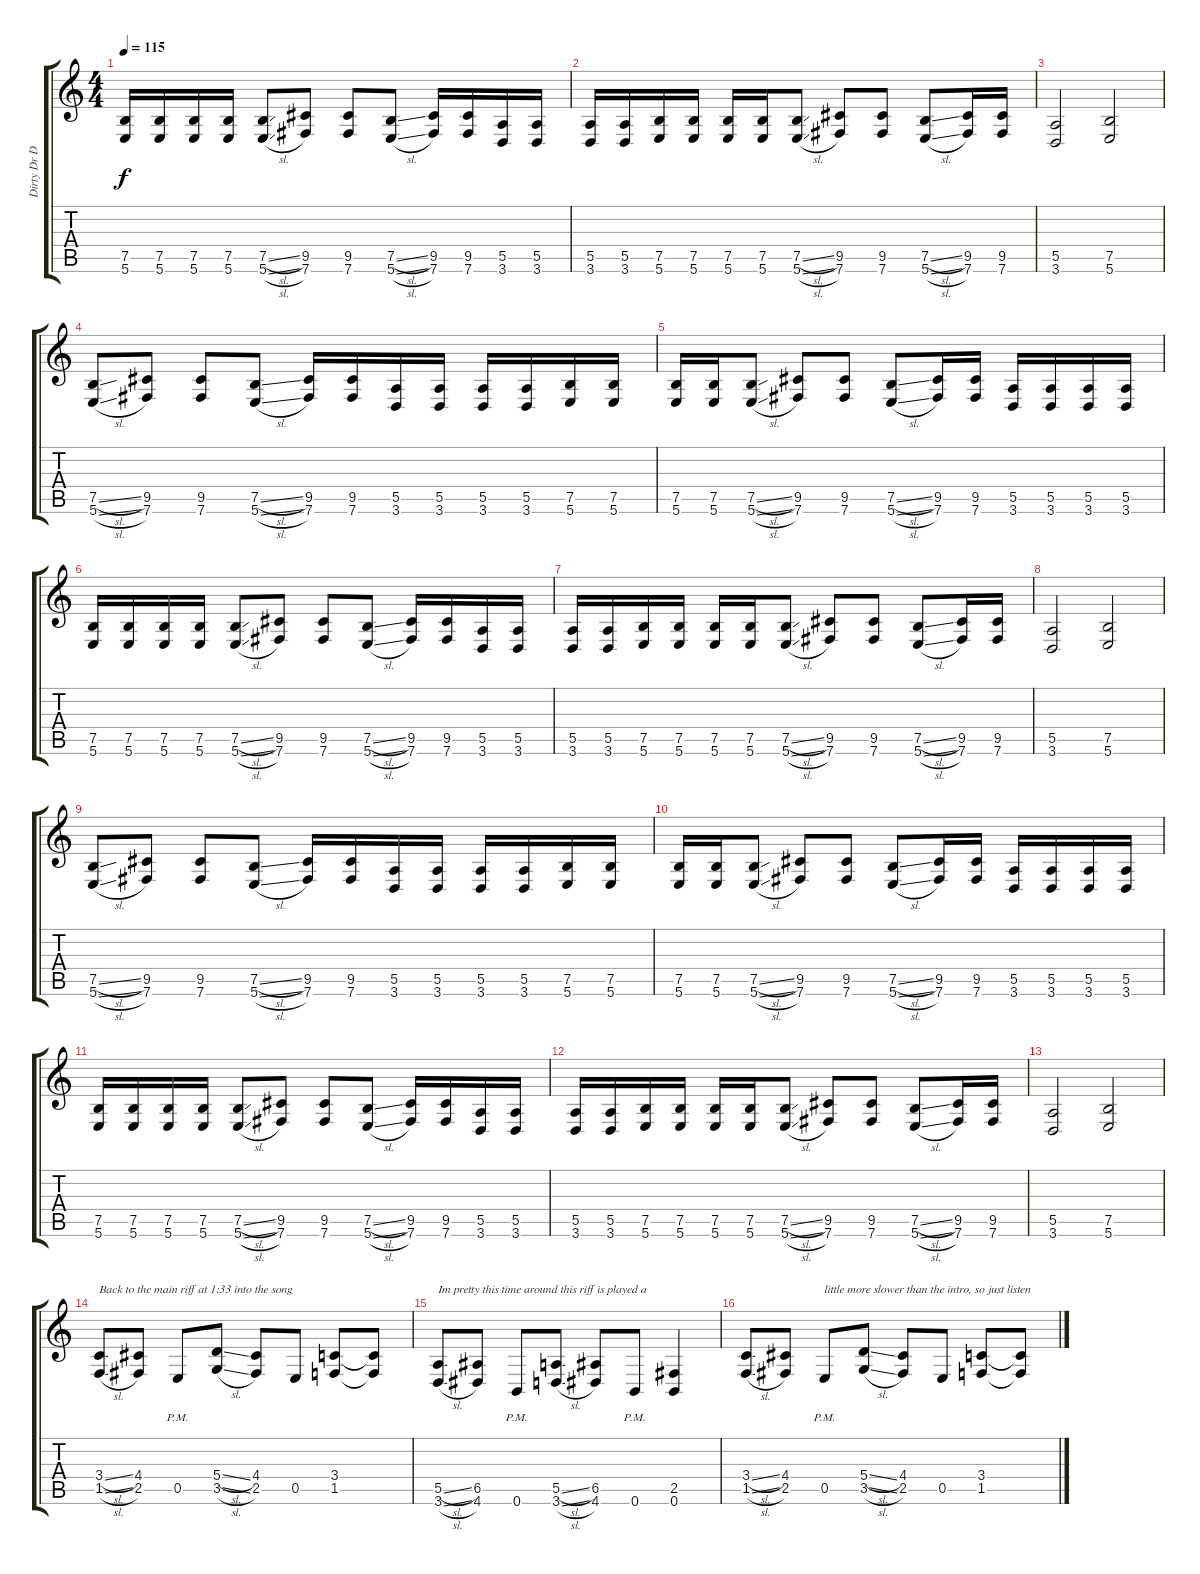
\track ("Dirty Dr Dente" "Dirty Dr D") {instrument distortionguitar}
\staff {score tabs}
\tuning (B3 Gb3 D3 A2 E2 B1) {hide}
\ts (4 4)
\tempo 115
\clef g2
\ks c
(7.5 5.6).16{dy f} (7.5 5.6).16 (7.5 5.6).16 (7.5 5.6).16 (7.5{sl} 5.6{sl}).8 (9.5 7.6).8 (9.5 7.6).8 (7.5{sl} 5.6{sl}).8 (9.5 7.6).16 (9.5 7.6).16 (5.5 3.6).16 (5.5 3.6).16 |
(5.5 3.6).16 (5.5 3.6).16 (7.5 5.6).16 (7.5 5.6).16 (7.5 5.6).16 (7.5 5.6).16 (7.5{sl} 5.6{sl}).8 (9.5 7.6).8 (9.5 7.6).8 (7.5{sl} 5.6{sl}).8 (9.5 7.6).16 (9.5 7.6).16 |
(5.5 3.6).2 (7.5 5.6).2 |
(7.5{sl} 5.6{sl}).8 (9.5 7.6).8 (9.5 7.6).8 (7.5{sl} 5.6{sl}).8 (9.5 7.6).16 (9.5 7.6).16 (5.5 3.6).16 (5.5 3.6).16 (5.5 3.6).16 (5.5 3.6).16 (7.5 5.6).16 (7.5 5.6).16 |
(7.5 5.6).16 (7.5 5.6).16 (7.5{sl} 5.6{sl}).8 (9.5 7.6).8 (9.5 7.6).8 (7.5{sl} 5.6{sl}).8 (9.5 7.6).16 (9.5 7.6).16 (5.5 3.6).16 (5.5 3.6).16 (5.5 3.6).16 (5.5 3.6).16 |
(7.5 5.6).16 (7.5 5.6).16 (7.5 5.6).16 (7.5 5.6).16 (7.5{sl} 5.6{sl}).8 (9.5 7.6).8 (9.5 7.6).8 (7.5{sl} 5.6{sl}).8 (9.5 7.6).16 (9.5 7.6).16 (5.5 3.6).16 (5.5 3.6).16 |
(5.5 3.6).16 (5.5 3.6).16 (7.5 5.6).16 (7.5 5.6).16 (7.5 5.6).16 (7.5 5.6).16 (7.5{sl} 5.6{sl}).8 (9.5 7.6).8 (9.5 7.6).8 (7.5{sl} 5.6{sl}).8 (9.5 7.6).16 (9.5 7.6).16 |
(5.5 3.6).2 (7.5 5.6).2 |
(7.5{sl} 5.6{sl}).8 (9.5 7.6).8 (9.5 7.6).8 (7.5{sl} 5.6{sl}).8 (9.5 7.6).16 (9.5 7.6).16 (5.5 3.6).16 (5.5 3.6).16 (5.5 3.6).16 (5.5 3.6).16 (7.5 5.6).16 (7.5 5.6).16 |
(7.5 5.6).16 (7.5 5.6).16 (7.5{sl} 5.6{sl}).8 (9.5 7.6).8 (9.5 7.6).8 (7.5{sl} 5.6{sl}).8 (9.5 7.6).16 (9.5 7.6).16 (5.5 3.6).16 (5.5 3.6).16 (5.5 3.6).16 (5.5 3.6).16 |
(7.5 5.6).16 (7.5 5.6).16 (7.5 5.6).16 (7.5 5.6).16 (7.5{sl} 5.6{sl}).8 (9.5 7.6).8 (9.5 7.6).8 (7.5{sl} 5.6{sl}).8 (9.5 7.6).16 (9.5 7.6).16 (5.5 3.6).16 (5.5 3.6).16 |
(5.5 3.6).16 (5.5 3.6).16 (7.5 5.6).16 (7.5 5.6).16 (7.5 5.6).16 (7.5 5.6).16 (7.5{sl} 5.6{sl}).8 (9.5 7.6).8 (9.5 7.6).8 (7.5{sl} 5.6{sl}).8 (9.5 7.6).16 (9.5 7.6).16 |
(5.5 3.6).2 (7.5 5.6).2 |
(3.4{sl} 1.5{sl}).8{txt "Back to the main riff at 1:33 into the song"} (4.4 2.5).8 0.5{pm}.8 (5.4{sl} 3.5{sl}).8 (4.4 2.5).8 0.5.8 (3.4 1.5).8 (3.4{t} 1.5{t}).8 |
(5.5{sl} 3.6{sl}).8{txt "Im pretty this time around this riff is played a"} (6.5 4.6).8 0.6{pm}.8 (5.5{sl} 3.6{sl}).8 (6.5 4.6).8 0.6{pm}.8 (2.5 0.6).4 |
(3.4{sl} 1.5{sl}).8 (4.4 2.5).8 0.5{pm}.8{txt "little more slower than the intro, so just listen"} (5.4{sl} 3.5{sl}).8 (4.4 2.5).8 0.5.8 (3.4 1.5).8 (3.4{t} 1.5{t}).8
